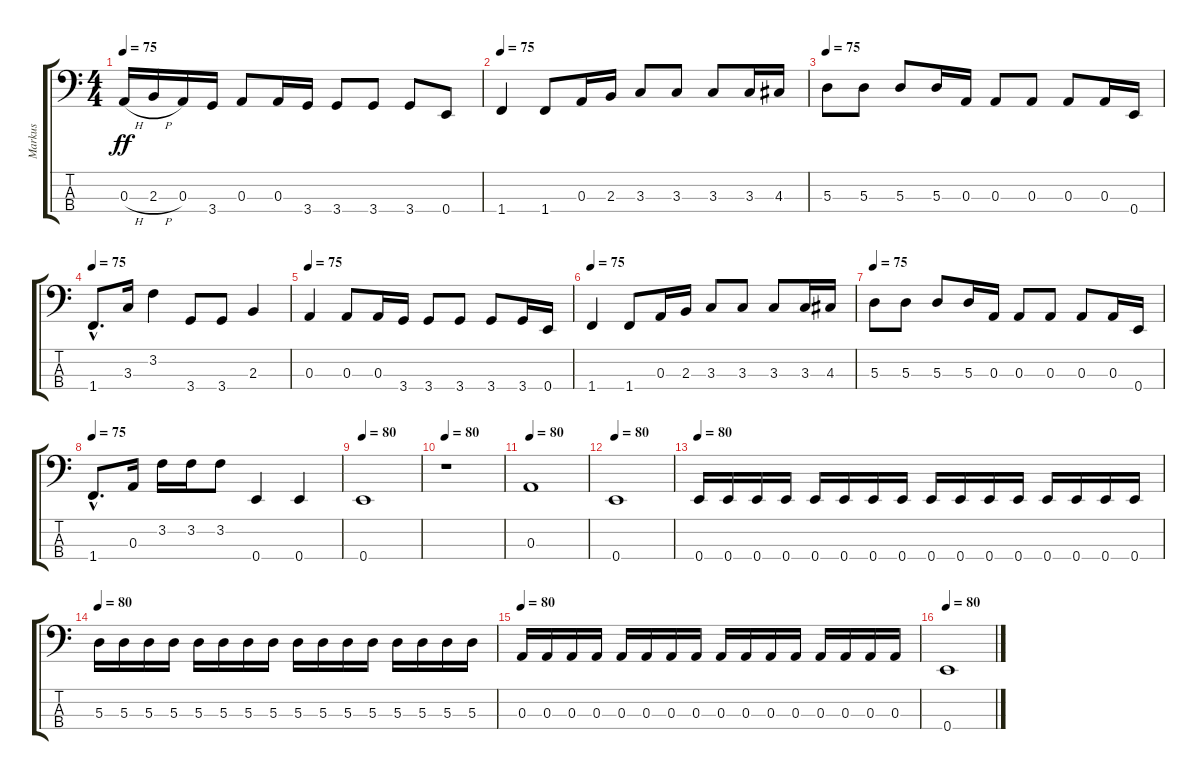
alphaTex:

\track ("Markus" "Markus") {instrument electricbassfinger}
\staff {score tabs}
\tuning (G2 D2 A1 E1) {hide}
\ts (4 4)
\tempo 75
\clef f4
\ks c
0.3{h}.16{dy ff} 2.3{h}.16 0.3.16 3.4.16 0.3.8 0.3.16 3.4.16 3.4.8 3.4.8 3.4.8 0.4.8 |
\tempo 75
1.4.4 1.4.8 0.3.16 2.3.16 3.3.8 3.3.8 3.3.8 3.3.16 4.3.16 |
\tempo 75
5.3.8 5.3.8 5.3.8 5.3.16 0.3.16 0.3.8 0.3.8 0.3.8 0.3.16 0.4.16 |
\tempo 75
1.4{hac}.8{d} 3.3.16 3.2.4 3.4.8 3.4.8 2.3.4 |
\tempo 75
0.3.4 0.3.8 0.3.16 3.4.16 3.4.8 3.4.8 3.4.8 3.4.16 0.4.16 |
\tempo 75
1.4.4 1.4.8 0.3.16 2.3.16 3.3.8 3.3.8 3.3.8 3.3.16 4.3.16 |
\tempo 75
5.3.8 5.3.8 5.3.8 5.3.16 0.3.16 0.3.8 0.3.8 0.3.8 0.3.16 0.4.16 |
\tempo 75
1.4{hac}.8{d} 0.3.16 3.2.16 3.2.16 3.2.8 0.4.4 0.4.4 |
\tempo 80
0.4.1 |
\tempo 80
r.1 |
\tempo 80
0.3.1 |
\tempo 80
0.4.1 |
\tempo 80
0.4.16 0.4.16 0.4.16 0.4.16 0.4.16 0.4.16 0.4.16 0.4.16 0.4.16 0.4.16 0.4.16 0.4.16 0.4.16 0.4.16 0.4.16 0.4.16 |
\tempo 80
5.3.16 5.3.16 5.3.16 5.3.16 5.3.16 5.3.16 5.3.16 5.3.16 5.3.16 5.3.16 5.3.16 5.3.16 5.3.16 5.3.16 5.3.16 5.3.16 |
\tempo 80
0.3.16 0.3.16 0.3.16 0.3.16 0.3.16 0.3.16 0.3.16 0.3.16 0.3.16 0.3.16 0.3.16 0.3.16 0.3.16 0.3.16 0.3.16 0.3.16 |
\tempo 80
0.4.1
